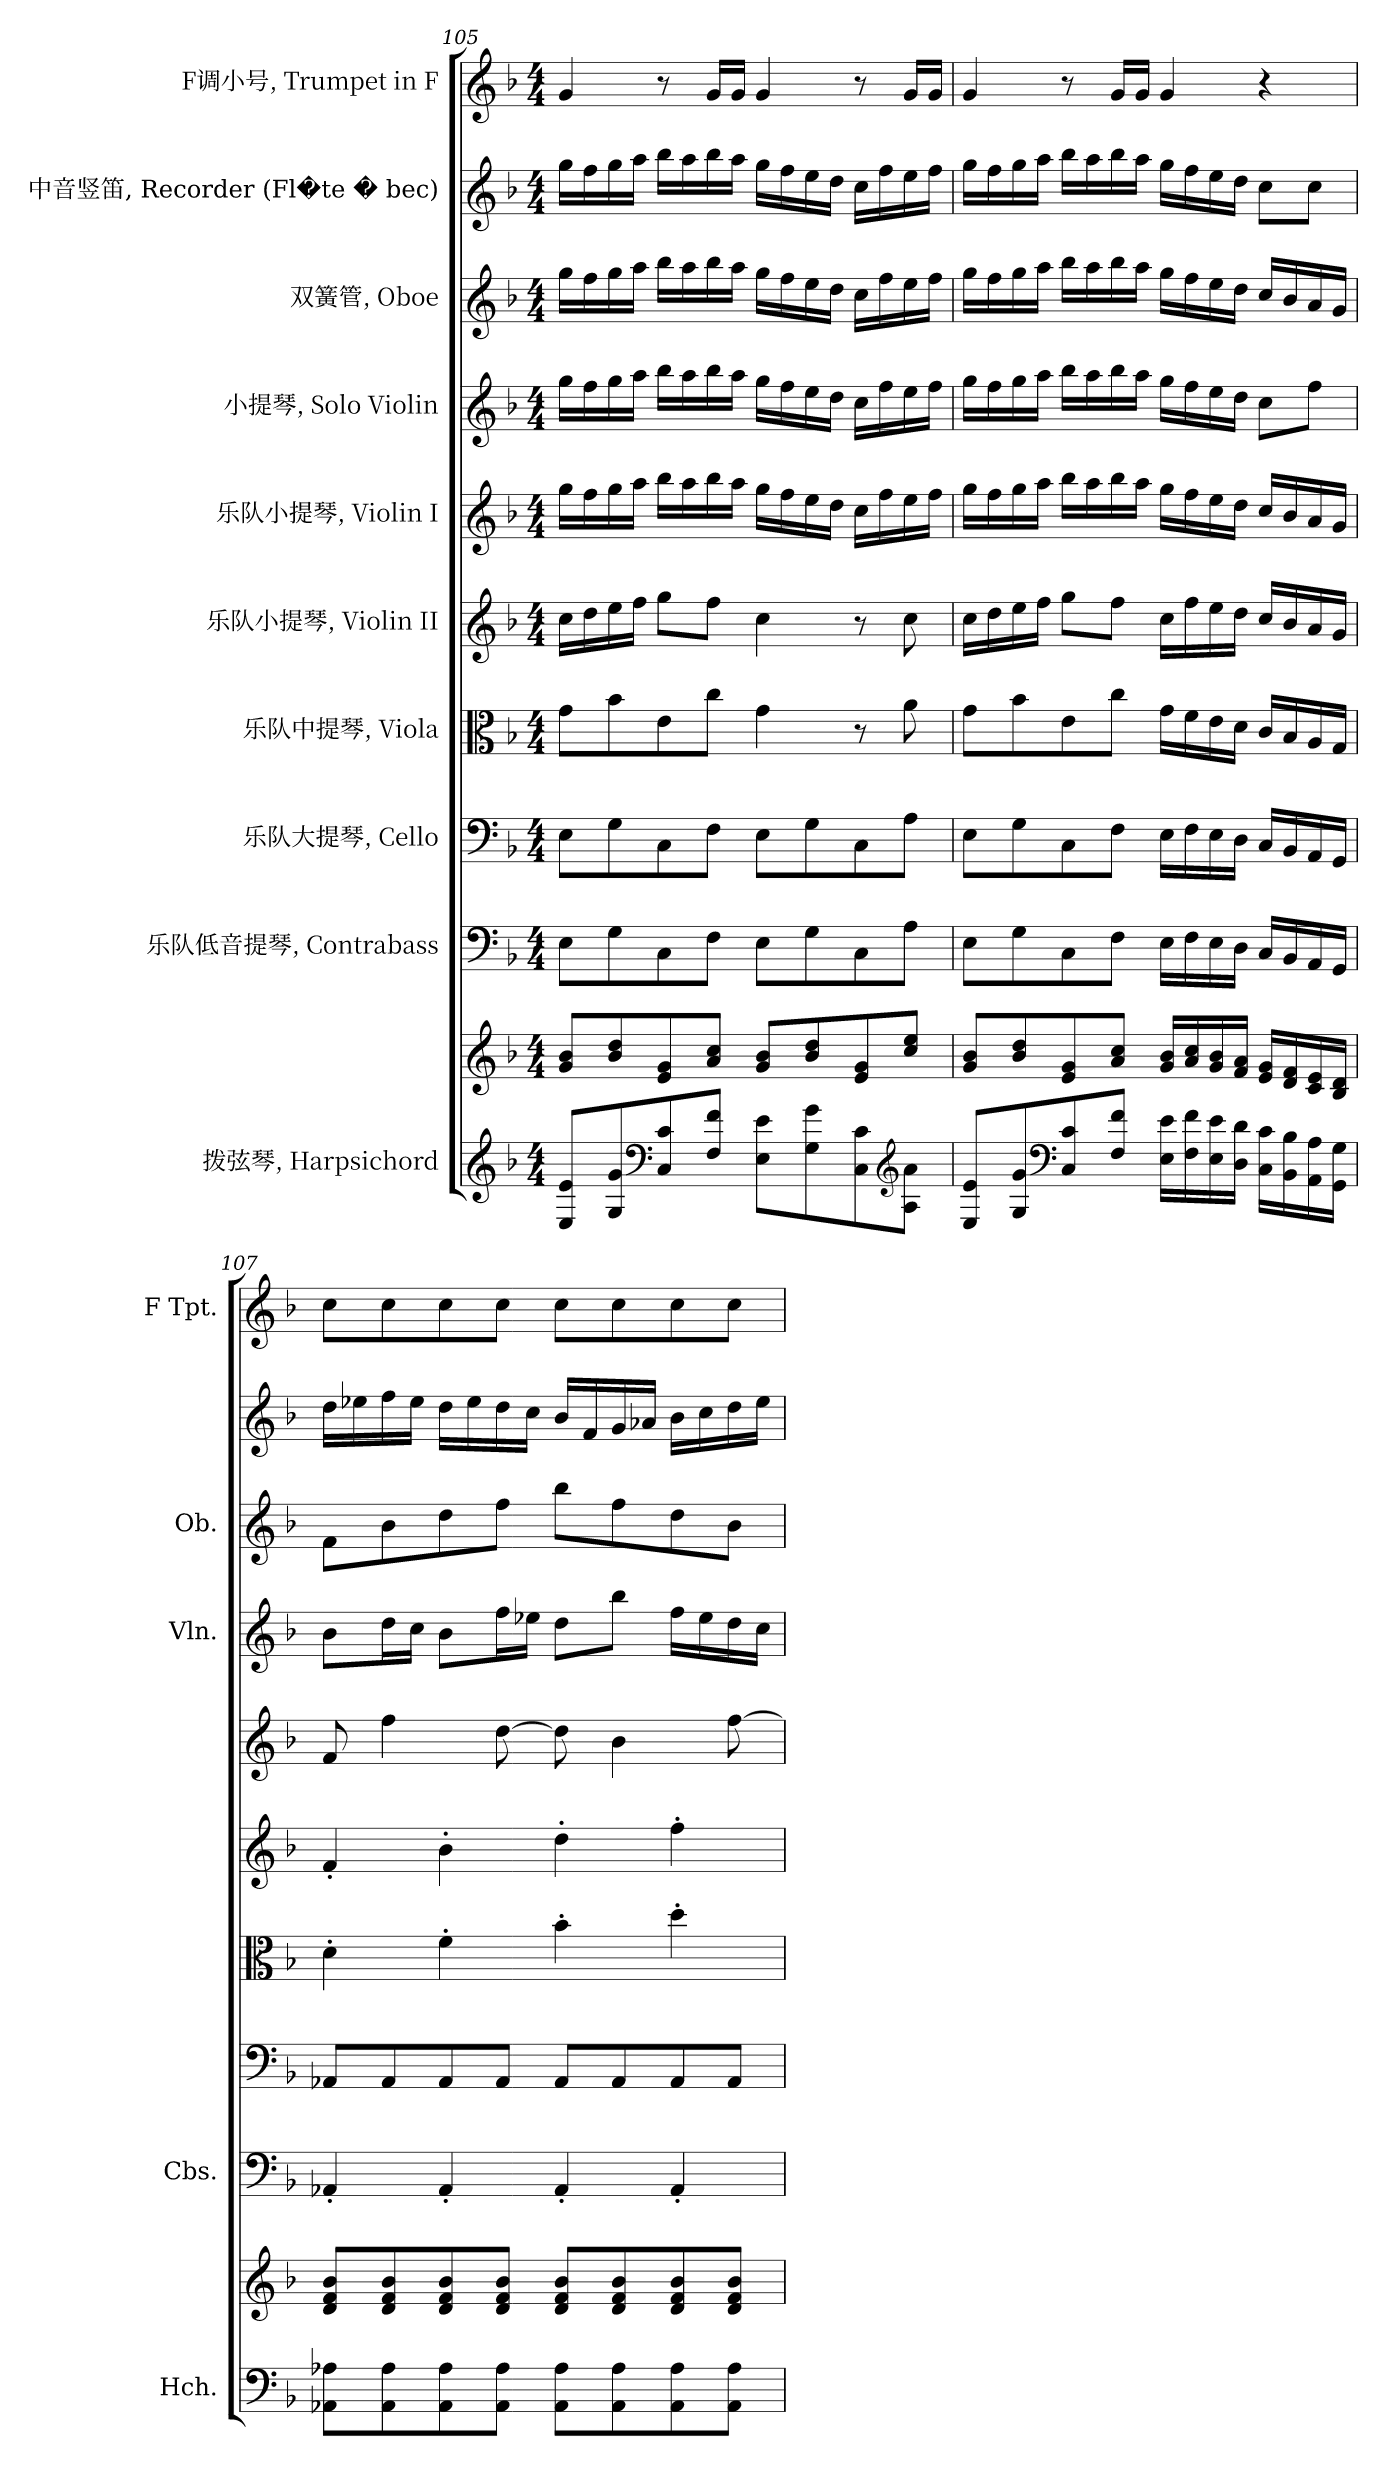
**kern	**kern	**kern	**kern	**kern	**kern	**kern	**kern	**kern	**kern	**kern
*part10	*part10	*part9	*part8	*part7	*part6	*part5	*part4	*part3	*part2	*part1
*staff11	*staff10	*staff9	*staff8	*staff7	*staff6	*staff5	*staff4	*staff3	*staff2	*staff1
*I"拨弦琴, Harpsichord	*	*I"乐队低音提琴, Contrabass	*I"乐队大提琴, Cello	*I"乐队中提琴, Viola	*I"乐队小提琴, Violin II	*I"乐队小提琴, Violin I	*I"小提琴, Solo Violin	*I"双簧管, Oboe	*I"中音竖笛, Recorder (Fl�te � bec)	*I"F调小号, Trumpet in F
*I'Hch.	*	*I'Cbs.	*	*	*	*	*I'Vln.	*I'Ob.	*	*I'F Tpt.
!!LO:PB:g=z
*clefG2	*clefG2	*clefF4	*clefF4	*clefC3	*clefG2	*clefG2	*clefG2	*clefG2	*clefG2	*clefG2
*	*	*ITrd7c12	*	*	*	*	*	*	*	*ITrd-3c-5
*k[b-]	*k[b-]	*k[b-]	*k[b-]	*k[b-]	*k[b-]	*k[b-]	*k[b-]	*k[b-]	*k[b-]	*k[b-e-]
*M4/4	*M4/4	*M4/4	*M4/4	*M4/4	*M4/4	*M4/4	*M4/4	*M4/4	*M4/4	*M4/4
=105	=105	=105	=105	=105	=105	=105	=105	=105	=105	=105
8E/ 8e/L	8g/ 8b-/L	8EE\L	8E\L	8g\L	16cc\LL	16gg\LL	16gg\LL	16gg\LL	16gg\LL	4cc/
.	.	.	.	.	16dd\	16ff\	16ff\	16ff\	16ff\	.
8G/ 8g/	8b-/ 8dd/	8GG\	8G\	8b-\	16ee\	16gg\	16gg\	16gg\	16gg\	.
.	.	.	.	.	16ff\JJ	16aa\JJ	16aa\JJ	16aa\JJ	16aa\JJ	.
*clefF4	*	*	*	*	*	*	*	*	*	*
8C/ 8c/	8e/ 8g/	8CC\	8C\	8e\	8gg\L	16bb-\LL	16bb-\LL	16bb-\LL	16bb-\LL	8r
.	.	.	.	.	.	16aa\	16aa\	16aa\	16aa\	.
8F/ 8f/J	8a/ 8cc/J	8FF\J	8F\J	8cc\J	8ff\J	16bb-\	16bb-\	16bb-\	16bb-\	16cc/LL
.	.	.	.	.	.	16aa\JJ	16aa\JJ	16aa\JJ	16aa\JJ	16cc/JJ
8E\ 8e\L	8g/ 8b-/L	8EE\L	8E\L	4g\	4cc\	16gg\LL	16gg\LL	16gg\LL	16gg\LL	4cc/
.	.	.	.	.	.	16ff\	16ff\	16ff\	16ff\	.
8G\ 8g\	8b-/ 8dd/	8GG\	8G\	.	.	16ee\	16ee\	16ee\	16ee\	.
.	.	.	.	.	.	16dd\JJ	16dd\JJ	16dd\JJ	16dd\JJ	.
8C\ 8c\	8e/ 8g/	8CC\	8C\	8r	8r	16cc\LL	16cc\LL	16cc\LL	16cc\LL	8r
.	.	.	.	.	.	16ff\	16ff\	16ff\	16ff\	.
*clefG2	*	*	*	*	*	*	*	*	*	*
8A\ 8a\J	8cc/ 8ee/J	8AA\J	8A\J	8a\	8cc\	16ee\	16ee\	16ee\	16ee\	16cc/LL
.	.	.	.	.	.	16ff\JJ	16ff\JJ	16ff\JJ	16ff\JJ	16cc/JJ
=106	=106	=106	=106	=106	=106	=106	=106	=106	=106	=106
8E/ 8e/L	8g/ 8b-/L	8EE\L	8E\L	8g\L	16cc\LL	16gg\LL	16gg\LL	16gg\LL	16gg\LL	4cc/
.	.	.	.	.	16dd\	16ff\	16ff\	16ff\	16ff\	.
8G/ 8g/	8b-/ 8dd/	8GG\	8G\	8b-\	16ee\	16gg\	16gg\	16gg\	16gg\	.
.	.	.	.	.	16ff\JJ	16aa\JJ	16aa\JJ	16aa\JJ	16aa\JJ	.
*clefF4	*	*	*	*	*	*	*	*	*	*
8C/ 8c/	8e/ 8g/	8CC\	8C\	8e\	8gg\L	16bb-\LL	16bb-\LL	16bb-\LL	16bb-\LL	8r
.	.	.	.	.	.	16aa\	16aa\	16aa\	16aa\	.
8F/ 8f/J	8a/ 8cc/J	8FF\J	8F\J	8cc\J	8ff\J	16bb-\	16bb-\	16bb-\	16bb-\	16cc/LL
.	.	.	.	.	.	16aa\JJ	16aa\JJ	16aa\JJ	16aa\JJ	16cc/JJ
16E\ 16e\LL	16g/ 16b-/LL	16EE\LL	16E\LL	16g\LL	16cc\LL	16gg\LL	16gg\LL	16gg\LL	16gg\LL	4cc/
16F\ 16f\	16a/ 16cc/	16FF\	16F\	16f\	16ff\	16ff\	16ff\	16ff\	16ff\	.
16E\ 16e\	16g/ 16b-/	16EE\	16E\	16e\	16ee\	16ee\	16ee\	16ee\	16ee\	.
16D\ 16d\JJ	16f/ 16a/JJ	16DD\JJ	16D\JJ	16d\JJ	16dd\JJ	16dd\JJ	16dd\JJ	16dd\JJ	16dd\JJ	.
16C\ 16c\LL	16e/ 16g/LL	16CC/LL	16C/LL	16c/LL	16cc/LL	16cc/LL	8cc\L	16cc/LL	8cc\L	4r
16BB-\ 16B-\	16d/ 16f/	16BBB-/	16BB-/	16B-/	16b-/	16b-/	.	16b-/	.	.
16AA\ 16A\	16c/ 16e/	16AAA/	16AA/	16A/	16a/	16a/	8ff\J	16a/	8cc\J	.
16GG\ 16G\JJ	16B-/ 16d/JJ	16GGG/JJ	16GG/JJ	16G/JJ	16g/JJ	16g/JJ	.	16g/JJ	.	.
!!LO:PB:g=z
=107	=107	=107	=107	=107	=107	=107	=107	=107	=107	=107
8AA-X\ 8A-X\L	8d/ 8f/ 8b-/L	4AAA-X'/	8AA-X/L	4d'\	4f'/	8f/	8b-\L	8f\L	16dd\LL	8ff\L
.	.	.	.	.	.	.	.	.	16ee-X\	.
8AA-\ 8A-\	8d/ 8f/ 8b-/	.	8AA-/	.	.	4ff\	16dd\L	8b-\	16ff\	8ff\
.	.	.	.	.	.	.	16cc\JJ	.	16ee-\JJ	.
8AA-\ 8A-\	8d/ 8f/ 8b-/	4AAA-'/	8AA-/	4f'\	4b-'\	.	8b-\L	8dd\	16dd\LL	8ff\
.	.	.	.	.	.	.	.	.	16ee-\	.
8AA-\ 8A-\J	8d/ 8f/ 8b-/J	.	8AA-/J	.	.	[8dd\	16ff\L	8ff\J	16dd\	8ff\J
.	.	.	.	.	.	.	16ee-X\JJ	.	16cc\JJ	.
8AA-\ 8A-\L	8d/ 8f/ 8b-/L	4AAA-'/	8AA-/L	4b-'\	4dd'\	8dd\]	8dd\L	8bb-\L	16b-/LL	8ff\L
.	.	.	.	.	.	.	.	.	16f/	.
8AA-\ 8A-\	8d/ 8f/ 8b-/	.	8AA-/	.	.	4b-\	8bb-\J	8ff\	16g/	8ff\
.	.	.	.	.	.	.	.	.	16a-X/JJ	.
8AA-\ 8A-\	8d/ 8f/ 8b-/	4AAA-'/	8AA-/	4dd'\	4ff'\	.	16ff\LL	8dd\	16b-\LL	8ff\
.	.	.	.	.	.	.	16ee-\	.	16cc\	.
8AA-\ 8A-\J	8d/ 8f/ 8b-/J	.	8AA-/J	.	.	[8ff\	16dd\	8b-\J	16dd\	8ff\J
.	.	.	.	.	.	.	16cc\JJ	.	16ee-\JJ	.
=	=	=	=	=	=	=	=	=	=	=
*-	*-	*-	*-	*-	*-	*-	*-	*-	*-	*-
